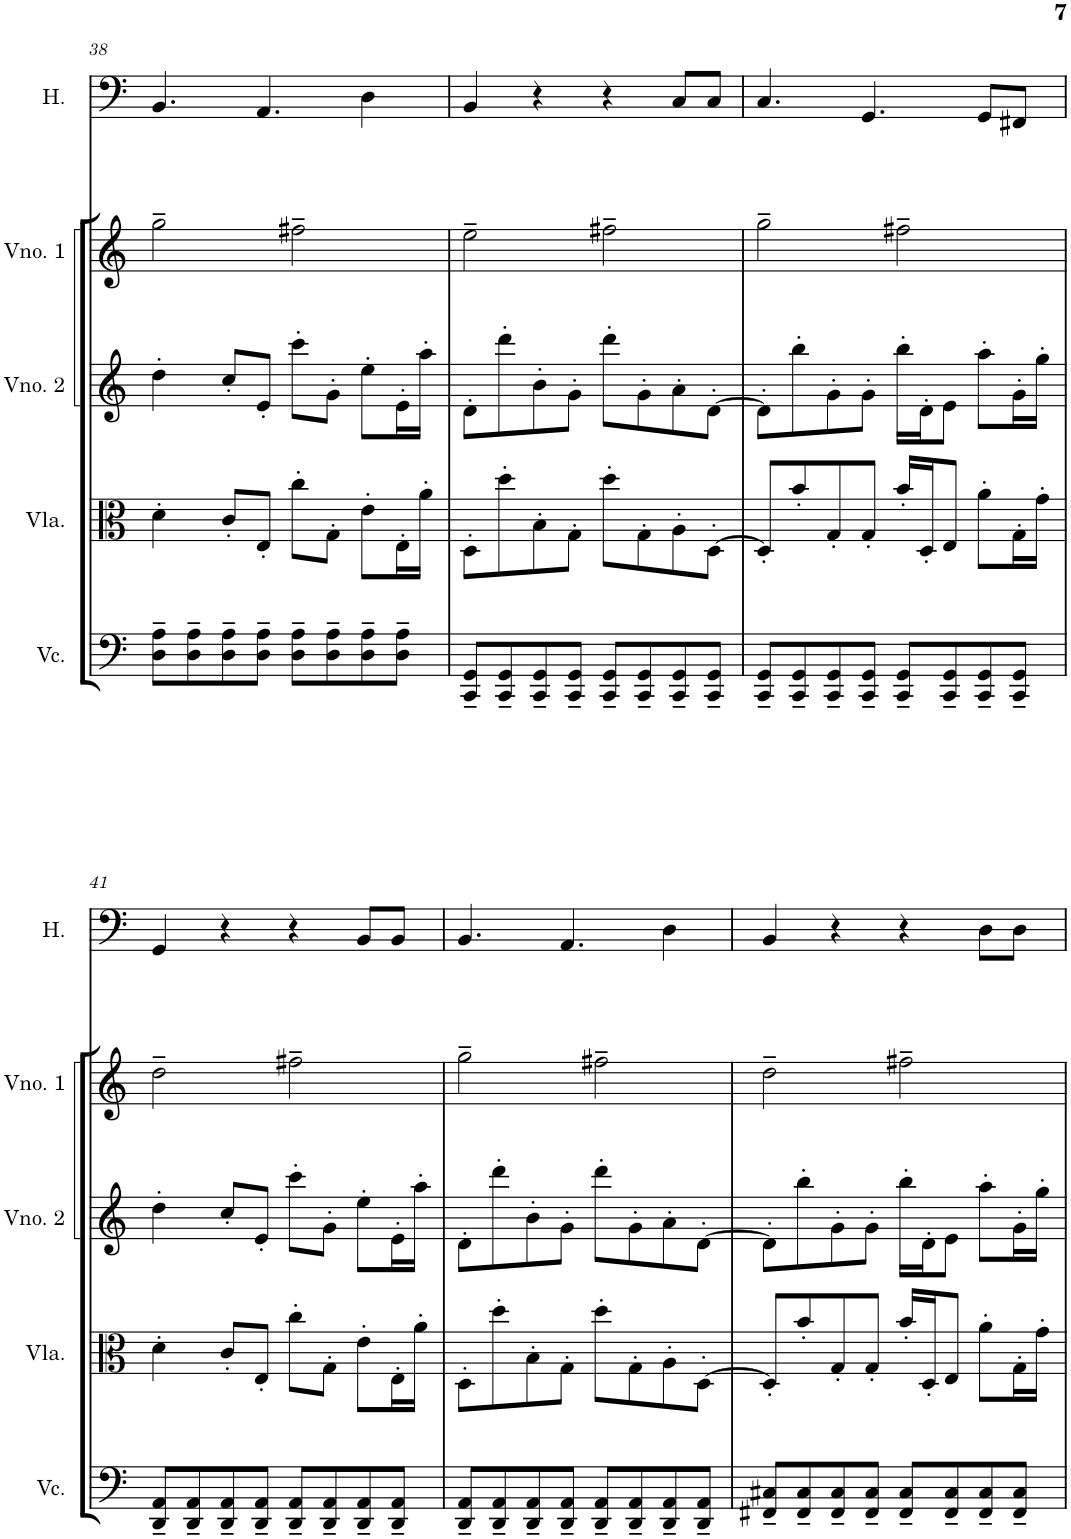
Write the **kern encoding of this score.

**kern	**kern	**kern	**kern	**kern
*part5	*part4	*part3	*part2	*part1
*staff5	*staff4	*staff3	*staff2	*staff1
*I"Violoncelo	*I"Viola	*I"Violino 2	*I"Violino 1	*I"Homens
*I'Vc.	*I'Vla.	*I'Vno. 2	*I'Vno. 1	*I'H.
!!LO:PB:g=z
*clefF4	*clefC3	*clefG2	*clefG2	*clefF4
*k[]	*k[]	*k[]	*k[]	*k[]
*M4/4	*M4/4	*M4/4	*M4/4	*M4/4
=38	=38	=38	=38	=38
8D\~ 8A\~L	4d'\	4dd'\	2gg~\	4.BB/
8D\~ 8A\~	.	.	.	.
8D\~ 8A\~	8c'/L	8cc'/L	.	.
8D\~ 8A\~J	8E'/J	8e'/J	.	4.AA/
8D\~ 8A\~L	8cc'\L	8ccc'\L	2ff#X~\	.
8D\~ 8A\~	8G'\J	8g'\J	.	.
8D\~ 8A\~	8e'\L	8ee'\L	.	4D\
8D\~ 8A\~J	16E'\L	16e'\L	.	.
.	16a'\JJ	16aa'\JJ	.	.
=39	=39	=39	=39	=39
8CC/~ 8GG/~L	8D'\L	8d'\L	2ee~\	4BB/
8CC/~ 8GG/~	8dd'\	8ddd'\	.	.
8CC/~ 8GG/~	8B'\	8b'\	.	4r
8CC/~ 8GG/~J	8G'\J	8g'\J	.	.
8CC/~ 8GG/~L	8dd'\L	8ddd'\L	2ff#X~\	4r
8CC/~ 8GG/~	8G'\	8g'\	.	.
8CC/~ 8GG/~	8A'\	8a'\	.	8C/L
8CC/~ 8GG/~J	[8D'\J	[8d'\J	.	8C/J
=40	=40	=40	=40	=40
8CC/~ 8GG/~L	8D'/L]	8d'\L]	2gg~\	4.C/
8CC/~ 8GG/~	8b'/	8bb'\	.	.
8CC/~ 8GG/~	8G'/	8g'\	.	.
8CC/~ 8GG/~J	8G'/J	8g'\J	.	4.GG/
8CC/~ 8GG/~L	16b'/LL	16bb'\LL	2ff#X~\	.
.	16D'/J	16d'\J	.	.
8CC/~ 8GG/~	8E/J	8e\J	.	.
8CC/~ 8GG/~	8a'\L	8aa'\L	.	8GG/L
8CC/~ 8GG/~J	16G'\L	16g'\L	.	8FF#X/J
.	16g'\JJ	16gg'\JJ	.	.
!!LO:LB:g=z
=41	=41	=41	=41	=41
8DD/~ 8AA/~L	4d'\	4dd'\	2dd~\	4GG/
8DD/~ 8AA/~	.	.	.	.
8DD/~ 8AA/~	8c'/L	8cc'/L	.	4r
8DD/~ 8AA/~J	8E'/J	8e'/J	.	.
8DD/~ 8AA/~L	8cc'\L	8ccc'\L	2ff#X~\	4r
8DD/~ 8AA/~	8G'\J	8g'\J	.	.
8DD/~ 8AA/~	8e'\L	8ee'\L	.	8BB/L
8DD/~ 8AA/~J	16E'\L	16e'\L	.	8BB/J
.	16a'\JJ	16aa'\JJ	.	.
=42	=42	=42	=42	=42
8DD/~ 8AA/~L	8D'\L	8d'\L	2gg~\	4.BB/
8DD/~ 8AA/~	8dd'\	8ddd'\	.	.
8DD/~ 8AA/~	8B'\	8b'\	.	.
8DD/~ 8AA/~J	8G'\J	8g'\J	.	4.AA/
8DD/~ 8AA/~L	8dd'\L	8ddd'\L	2ff#X~\	.
8DD/~ 8AA/~	8G'\	8g'\	.	.
8DD/~ 8AA/~	8A'\	8a'\	.	4D\
8DD/~ 8AA/~J	[8D'\J	[8d'\J	.	.
=43	=43	=43	=43	=43
8FF#X/~ 8C#X/~L	8D'/L]	8d'\L]	2dd~\	4BB/
8FF#/~ 8C#/~	8b'/	8bb'\	.	.
8FF#/~ 8C#/~	8G'/	8g'\	.	4r
8FF#/~ 8C#/~J	8G'/J	8g'\J	.	.
8FF#/~ 8C#/~L	16b'/LL	16bb'\LL	2ff#X~\	4r
.	16D'/J	16d'\J	.	.
8FF#/~ 8C#/~	8E/J	8e\J	.	.
8FF#/~ 8C#/~	8a'\L	8aa'\L	.	8D\L
8FF#/~ 8C#/~J	16G'\L	16g'\L	.	8D\J
.	16g'\JJ	16gg'\JJ	.	.
=	=	=	=	=
*-	*-	*-	*-	*-
